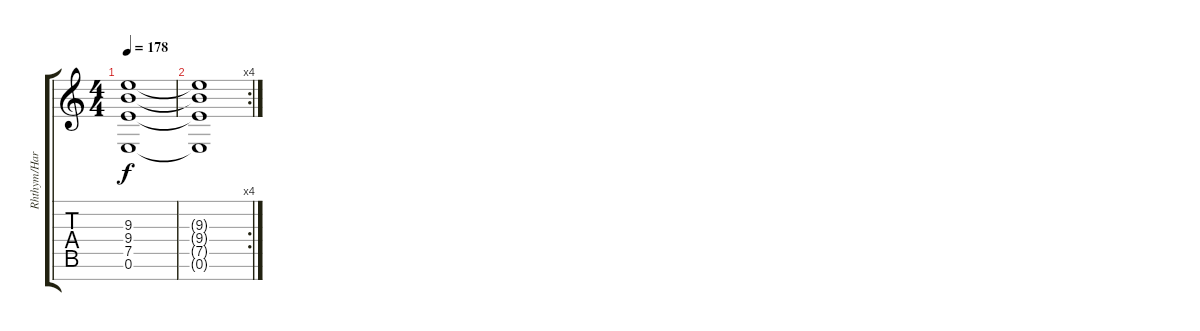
\track ("Rhthym/Harmony/Badass Chords Guitar" "Rhthym/Har") {instrument overdrivenguitar}
\staff {score tabs}
\tuning (E4 B3 G3 D3 A2 E2 B1) {hide}
\ts (4 4)
\tempo 178
\clef g2
\ks c
(9.3 9.4 7.5 0.6).1{dy f} |
\rc 4
(9.3{t} 9.4{t} 7.5{t} 0.6{t}).1
